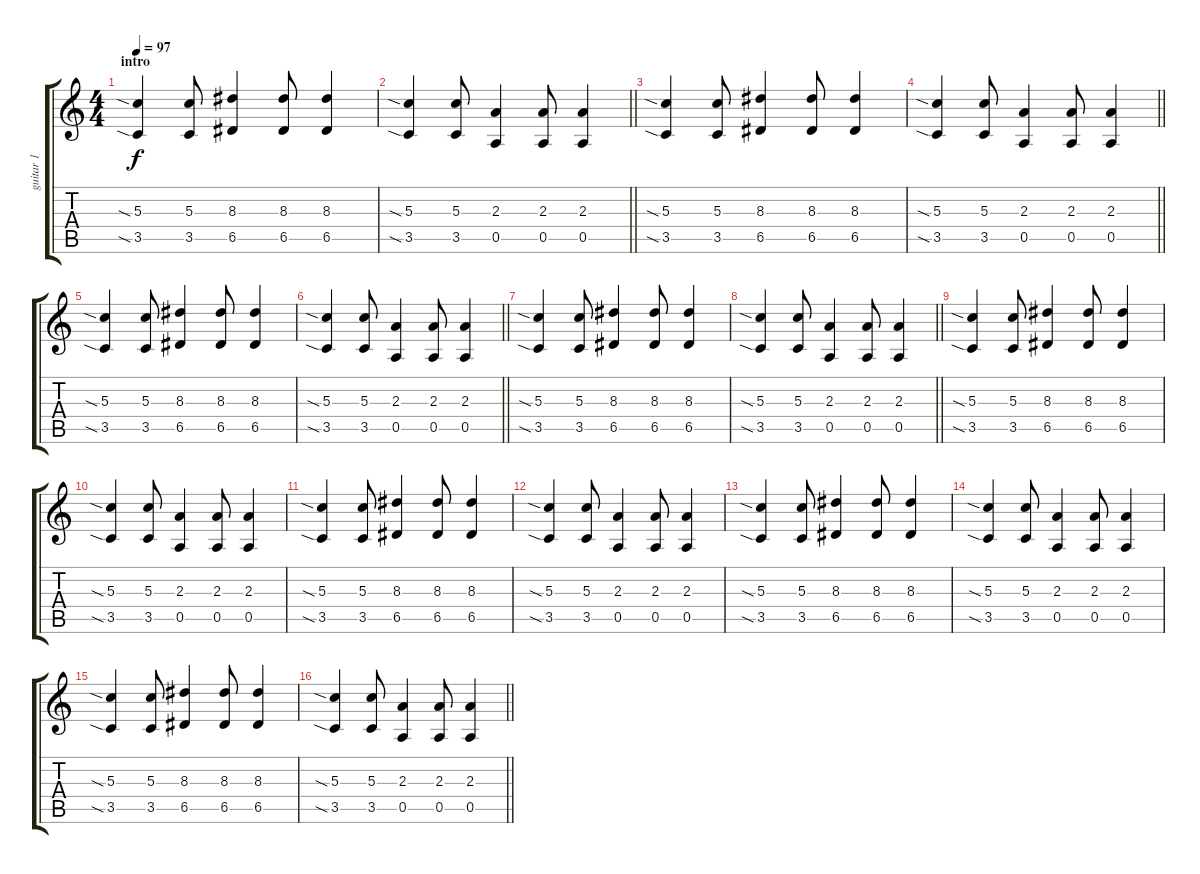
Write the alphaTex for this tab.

\track ("guitar 1" "guitar 1") {instrument overdrivenguitar}
\staff {score tabs}
\tuning (E4 B3 G3 D3 A2 E2) {hide}
\ts (4 4)
\section ("" "intro")
\tempo 97
\clef g2
\ks c
(5.3{sia} 3.5{sia}).4{dy f instrument overdrivenguitar} (5.3 3.5).8 (8.3 6.5).4 (8.3 6.5).8 (8.3 6.5).4 |
\barLineRight lightlight
(5.3{sia} 3.5{sia}).4 (5.3 3.5).8 (2.3 0.5).4 (2.3 0.5).8 (2.3 0.5).4 |
(5.3{sia} 3.5{sia}).4 (5.3 3.5).8 (8.3 6.5).4 (8.3 6.5).8 (8.3 6.5).4 |
\barLineRight lightlight
(5.3{sia} 3.5{sia}).4 (5.3 3.5).8 (2.3 0.5).4 (2.3 0.5).8 (2.3 0.5).4 |
(5.3{sia} 3.5{sia}).4 (5.3 3.5).8 (8.3 6.5).4 (8.3 6.5).8 (8.3 6.5).4 |
\barLineRight lightlight
(5.3{sia} 3.5{sia}).4 (5.3 3.5).8 (2.3 0.5).4 (2.3 0.5).8 (2.3 0.5).4 |
(5.3{sia} 3.5{sia}).4 (5.3 3.5).8 (8.3 6.5).4 (8.3 6.5).8 (8.3 6.5).4 |
\barLineRight lightlight
(5.3{sia} 3.5{sia}).4 (5.3 3.5).8 (2.3 0.5).4 (2.3 0.5).8 (2.3 0.5).4 |
(5.3{sia} 3.5{sia}).4 (5.3 3.5).8 (8.3 6.5).4 (8.3 6.5).8 (8.3 6.5).4 |
(5.3{sia} 3.5{sia}).4 (5.3 3.5).8 (2.3 0.5).4 (2.3 0.5).8 (2.3 0.5).4 |
(5.3{sia} 3.5{sia}).4 (5.3 3.5).8 (8.3 6.5).4 (8.3 6.5).8 (8.3 6.5).4 |
(5.3{sia} 3.5{sia}).4 (5.3 3.5).8 (2.3 0.5).4 (2.3 0.5).8 (2.3 0.5).4 |
(5.3{sia} 3.5{sia}).4 (5.3 3.5).8 (8.3 6.5).4 (8.3 6.5).8 (8.3 6.5).4 |
(5.3{sia} 3.5{sia}).4 (5.3 3.5).8 (2.3 0.5).4 (2.3 0.5).8 (2.3 0.5).4 |
(5.3{sia} 3.5{sia}).4 (5.3 3.5).8 (8.3 6.5).4 (8.3 6.5).8 (8.3 6.5).4 |
\barLineRight lightlight
(5.3{sia} 3.5{sia}).4 (5.3 3.5).8 (2.3 0.5).4 (2.3 0.5).8 (2.3 0.5).4
